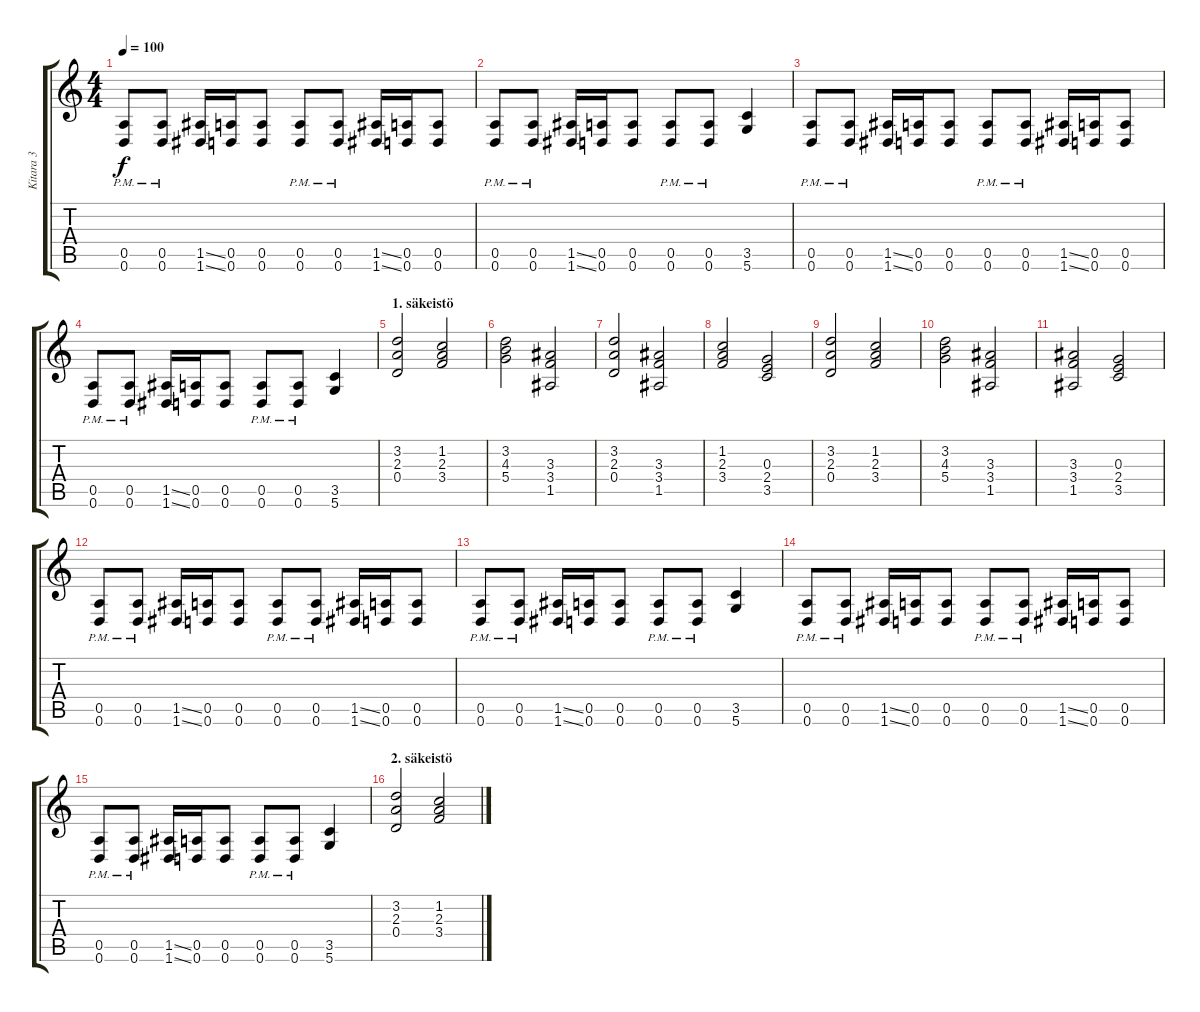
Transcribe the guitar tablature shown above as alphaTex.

\track ("Kitara 3" "Kitara 3") {instrument overdrivenguitar}
\staff {score tabs}
\tuning (E4 B3 G3 D3 A2 D2) {hide}
\ts (4 4)
\tempo 100
\clef g2
\ks c
(0.5{pm} 0.6{pm}).8{dy f} (0.5{pm} 0.6{pm}).8 (1.5{ss} 1.6{ss}).16 (0.5 0.6).16 (0.5 0.6).8 (0.5{pm} 0.6{pm}).8 (0.5{pm} 0.6{pm}).8 (1.5{ss} 1.6{ss}).16 (0.5 0.6).16 (0.5 0.6).8 |
(0.5{pm} 0.6{pm}).8 (0.5{pm} 0.6{pm}).8 (1.5{ss} 1.6{ss}).16 (0.5 0.6).16 (0.5 0.6).8 (0.5{pm} 0.6{pm}).8 (0.5{pm} 0.6{pm}).8 (3.5 5.6).4 |
(0.5{pm} 0.6{pm}).8 (0.5{pm} 0.6{pm}).8 (1.5{ss} 1.6{ss}).16 (0.5 0.6).16 (0.5 0.6).8 (0.5{pm} 0.6{pm}).8 (0.5{pm} 0.6{pm}).8 (1.5{ss} 1.6{ss}).16 (0.5 0.6).16 (0.5 0.6).8 |
(0.5{pm} 0.6{pm}).8 (0.5{pm} 0.6{pm}).8 (1.5{ss} 1.6{ss}).16 (0.5 0.6).16 (0.5 0.6).8 (0.5{pm} 0.6{pm}).8 (0.5{pm} 0.6{pm}).8 (3.5 5.6).4 |
\section ("" "1. säkeistö")
(3.2 2.3 0.4).2 (1.2 2.3 3.4).2 |
(3.2 4.3 5.4).2 (3.3 3.4 1.5).2 |
(3.2 2.3 0.4).2 (3.3 3.4 1.5).2 |
(1.2 2.3 3.4).2 (0.3 2.4 3.5).2 |
(3.2 2.3 0.4).2 (1.2 2.3 3.4).2 |
(3.2 4.3 5.4).2 (3.3 3.4 1.5).2 |
(3.3 3.4 1.5).2 (0.3 2.4 3.5).2 |
(0.5{pm} 0.6{pm}).8 (0.5{pm} 0.6{pm}).8 (1.5{ss} 1.6{ss}).16 (0.5 0.6).16 (0.5 0.6).8 (0.5{pm} 0.6{pm}).8 (0.5{pm} 0.6{pm}).8 (1.5{ss} 1.6{ss}).16 (0.5 0.6).16 (0.5 0.6).8 |
(0.5{pm} 0.6{pm}).8 (0.5{pm} 0.6{pm}).8 (1.5{ss} 1.6{ss}).16 (0.5 0.6).16 (0.5 0.6).8 (0.5{pm} 0.6{pm}).8 (0.5{pm} 0.6{pm}).8 (3.5 5.6).4 |
(0.5{pm} 0.6{pm}).8 (0.5{pm} 0.6{pm}).8 (1.5{ss} 1.6{ss}).16 (0.5 0.6).16 (0.5 0.6).8 (0.5{pm} 0.6{pm}).8 (0.5{pm} 0.6{pm}).8 (1.5{ss} 1.6{ss}).16 (0.5 0.6).16 (0.5 0.6).8 |
(0.5{pm} 0.6{pm}).8 (0.5{pm} 0.6{pm}).8 (1.5{ss} 1.6{ss}).16 (0.5 0.6).16 (0.5 0.6).8 (0.5{pm} 0.6{pm}).8 (0.5{pm} 0.6{pm}).8 (3.5 5.6).4 |
\section ("" "2. säkeistö")
(3.2 2.3 0.4).2 (1.2 2.3 3.4).2
